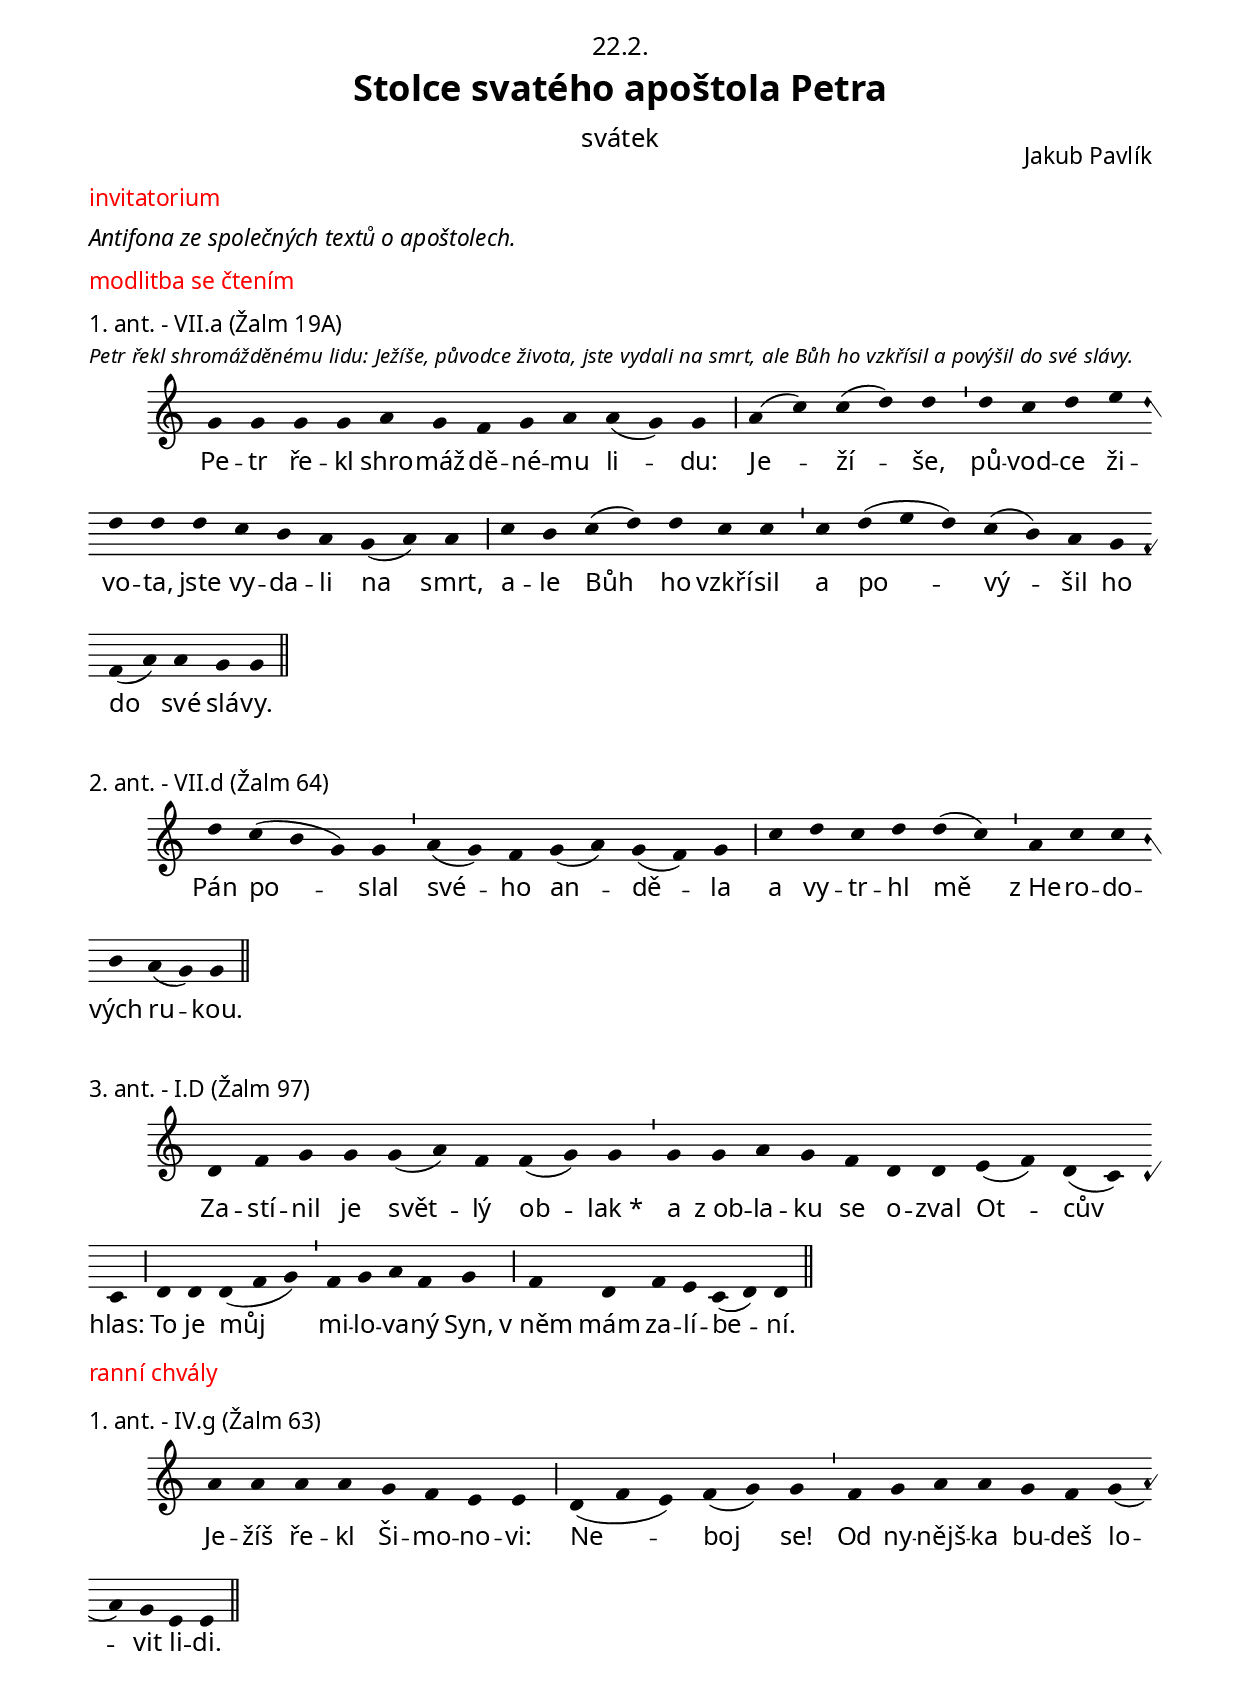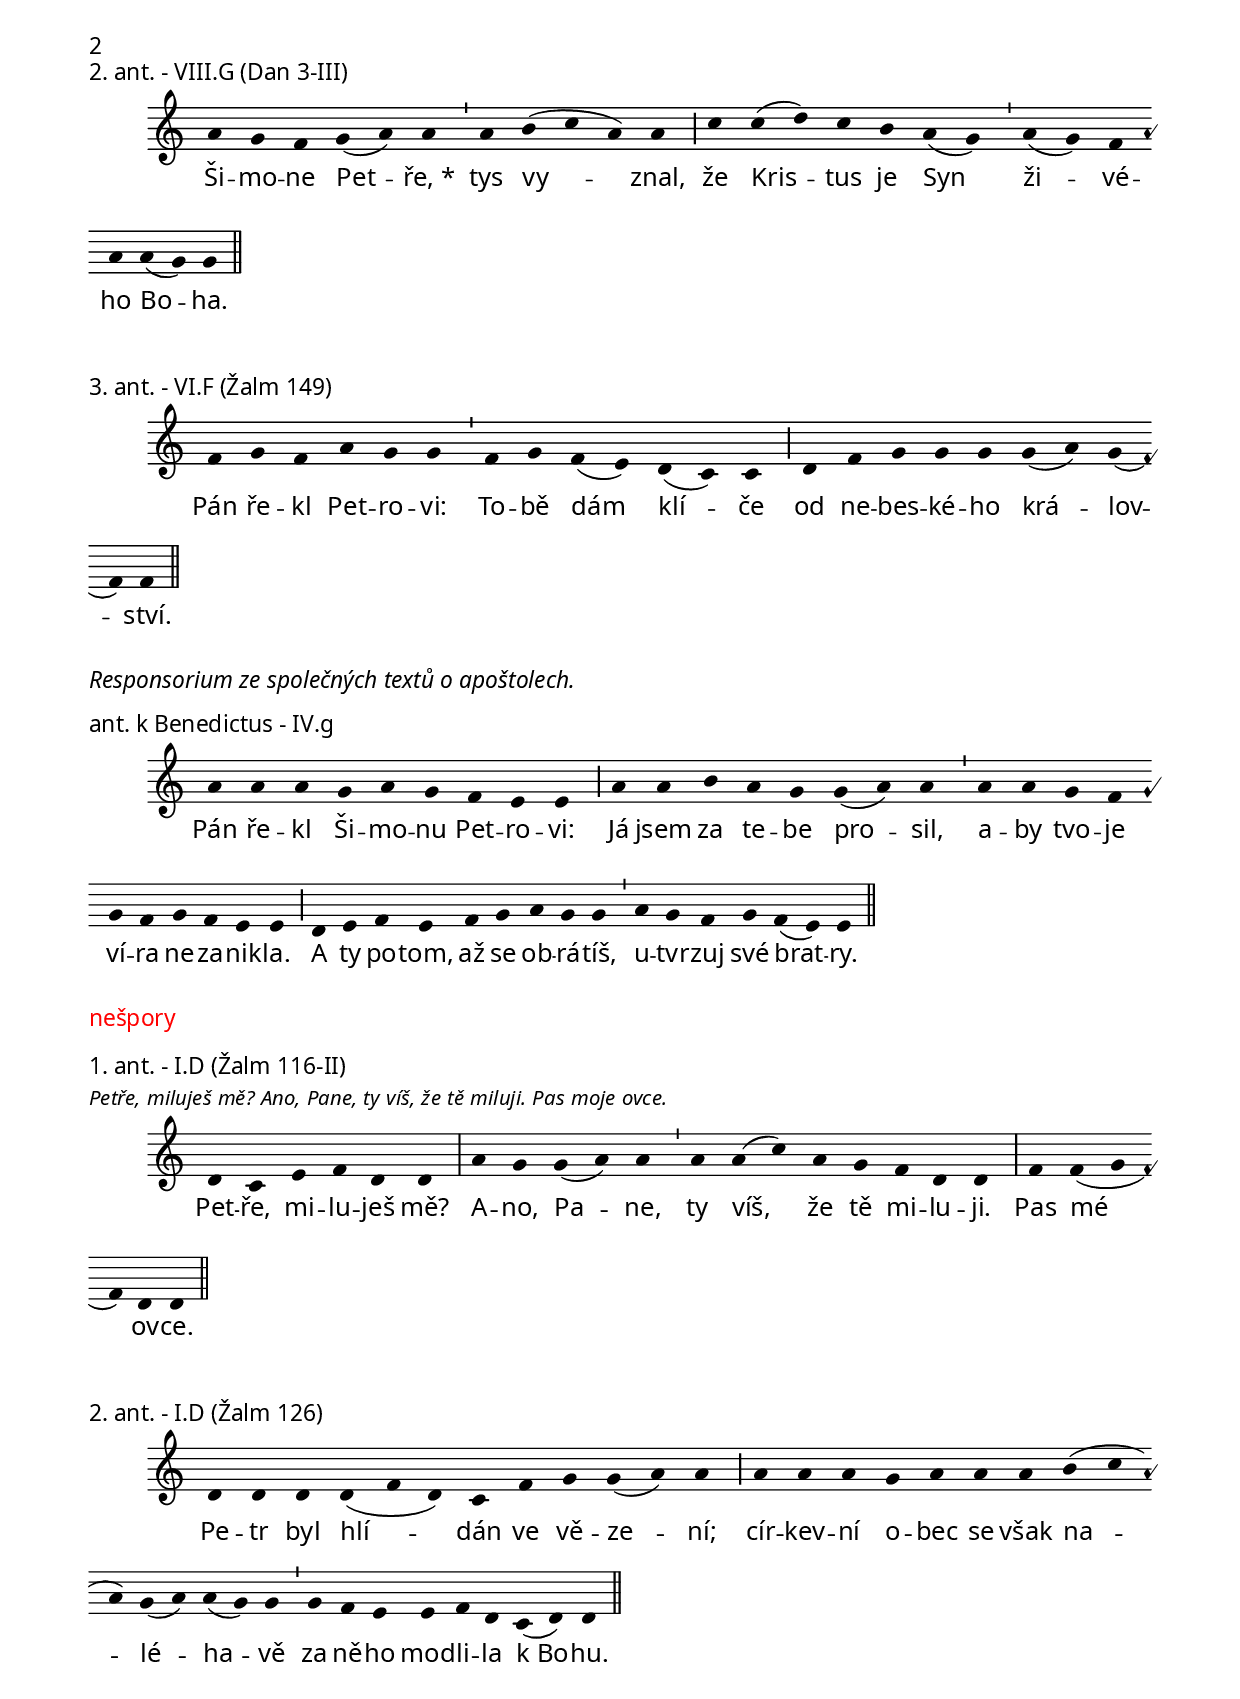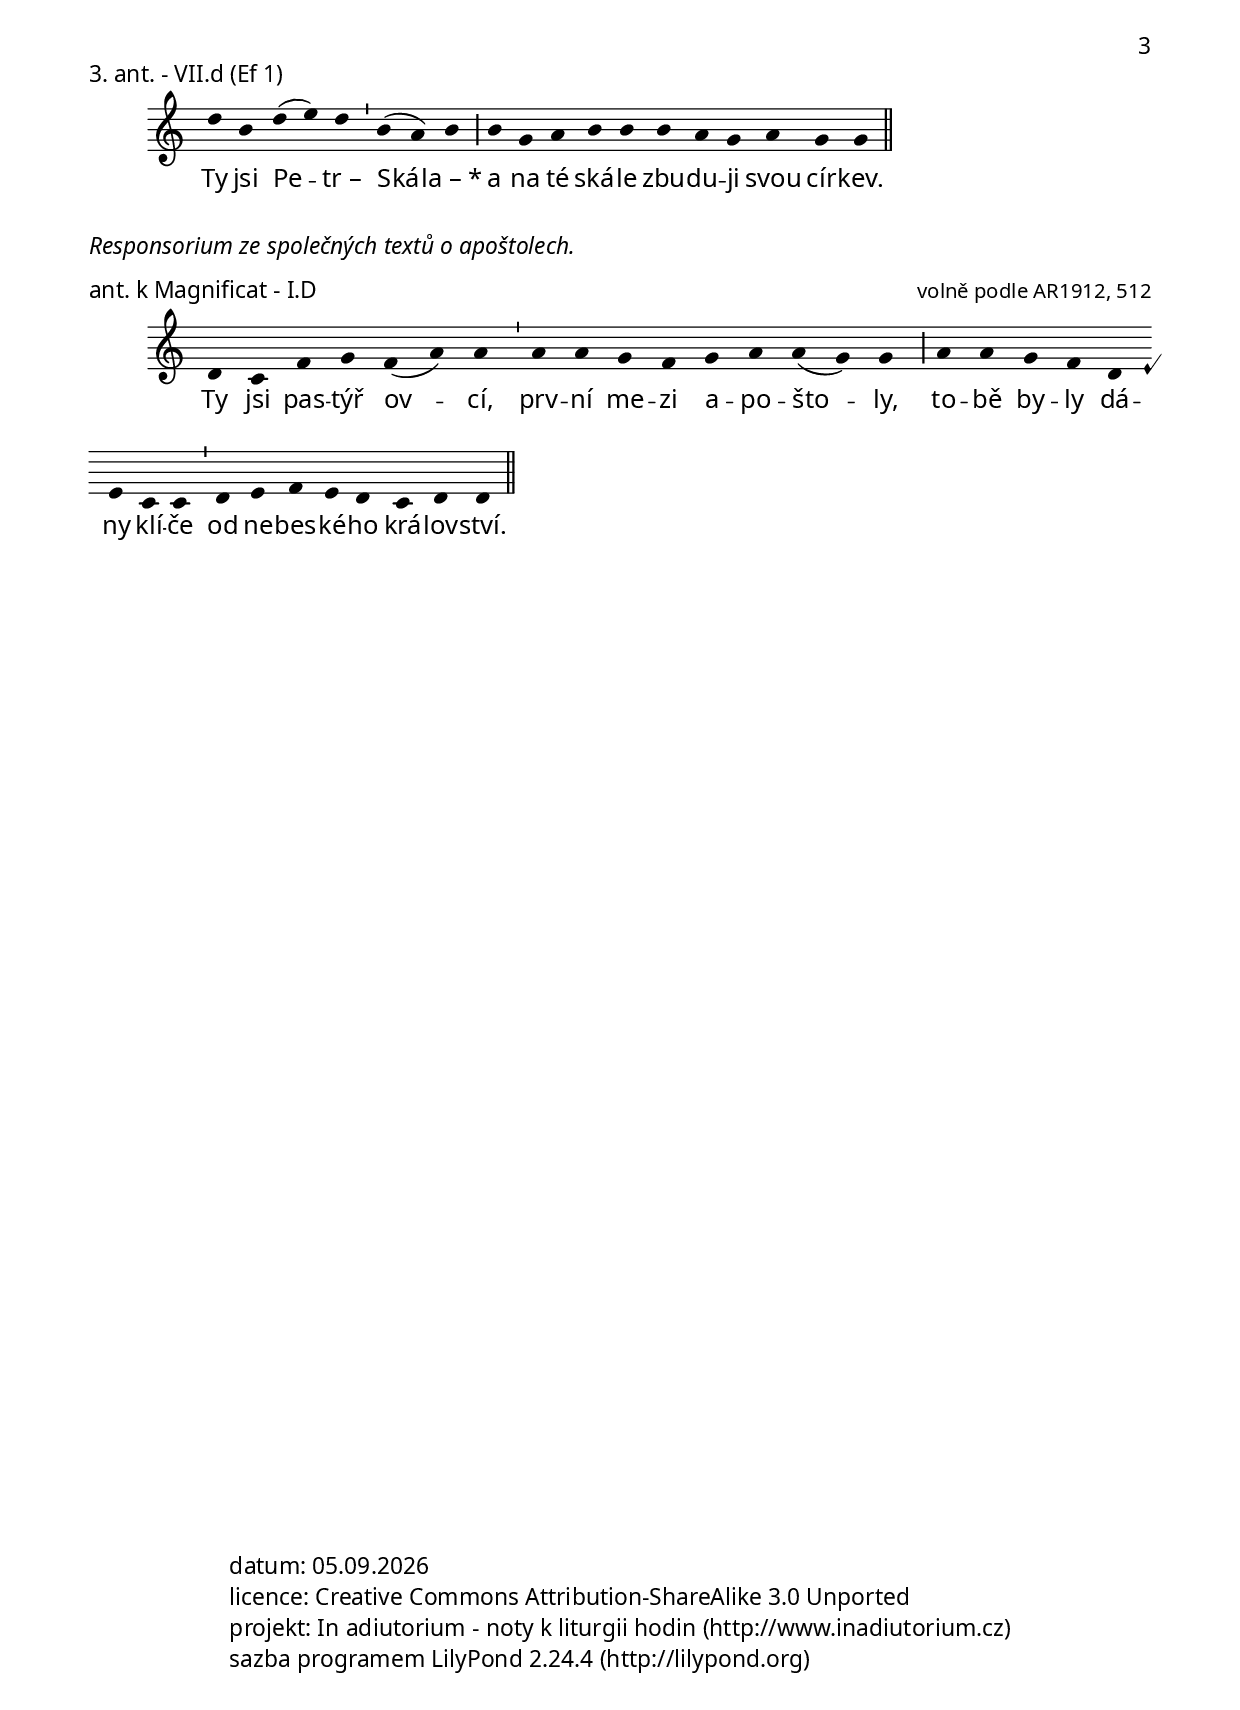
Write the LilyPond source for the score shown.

\version "2.16.0"

\include "../spolecne.ly"
\include "../dilyresponsorii.ly"

\header {
  title = \markup\titleSvatek
            "Stolce svatého apoštola Petra"
            svátek
            22.2.
  composer = "Jakub Pavlík"
}

\markup {\nadpisHodinka {"invitatorium"}}

\markup\italic{Antifona ze společných textů o apoštolech.}

\markup {\nadpisHodinka {"modlitba se čtením"}}

\score {
  \relative c'' {
    \choralniRezim
    g4 g g g a g f g a a( g) g \barMaior
    a( c) c( d) d \barMin
    d c d e d d
    d c b a g( a) a \barMaior
    c b c( d) d c c \barMin
    c d( e d) c( b) a g f( a) a g g \barFinalis
  }
  \addlyrics {
    Pe -- tr ře -- kl shro -- máž -- dě -- né -- mu li -- du:
    Je -- ží -- še,
    pů -- vod -- ce ži -- vo -- ta,
    jste vy -- da -- li na smrt,
    a -- le Bůh ho vzkří -- sil
    a po -- vý -- šil ho do své slá -- vy.
  }
  \header {
    textus_approbatus = "Petr řekl shromážděnému lidu:
    Ježíše, původce života, jste vydali na smrt,
    ale Bůh ho vzkřísil a povýšil do své slávy."
    quid = "1. ant."
    modus = "VII"
    differentia = "a"
    psalmus = "Žalm 19A"
    id = "mc-a1"
    piece = \markup {\sestavTitulek}
  }
}

\score {
  \relative c'' {
    \choralniRezim
    d4 c( b g) g \barMin
    a( g) f g( a) g( f) g \barMaior
    c d c d d( c) \barMin
    a c c b a( g) g \barFinalis
  }
  \addlyrics {
    Pán po -- slal
    své -- ho an -- dě -- la
    a vy -- tr -- hl mě
    z_He -- ro -- do -- vých ru -- kou.
  }
  \header {
    quid = "2. ant."
    modus = "VII"
    differentia = "d"
    psalmus = "Žalm 64"
    id = "mc-a2"
    piece = \markup {\sestavTitulek}
  }
}

\score {
  \relative c' {
    \choralniRezim
    d4 f g g g( a) f f( g) g \barMin
    g g a g f d d e( f) d( c) c \barMaior
    d d d( f g) \barMin f g a f g \barMaior
    f d f e c( d) d \barFinalis
  }
  \addlyrics {
    Za -- stí -- nil je svět -- lý ob -- lak_*
    a z_ob -- la -- ku se o -- zval Ot -- cův hlas:
    To je můj mi -- lo -- va -- ný Syn,
    v_něm mám za -- lí -- be -- ní.
  }
  \header {
    quid = "3. ant."
    modus = "I"
    differentia = "D"
    psalmus = "Žalm 97"
    id = "mc-a3"
    fial = "sanktoral/0806promenenipane.ly#2ne-a2"
    piece = \markup {\sestavTitulek}
  }
}

\markup {\nadpisHodinka {"ranní chvály"}}

\score {
  \relative c'' {
    \choralniRezim
    a4 a a a g f e e \barMaior
    d( f e) f( g) g \barMin
    f g a a g f g( a) g e e \barFinalis
  }
  \addlyrics {
    Je -- žíš ře -- kl Ši -- mo -- no -- vi:
    Ne -- boj se!
    Od ny -- nějš -- ka bu -- deš lo -- vit li -- di.
  }
  \header {
    quid = "1. ant."
    modus = "IV"
    differentia = "g"
    psalmus = "Žalm 63"
    fial = "fial://antifony/mezidobi_nedeleC_02_10.ly#ne5c-ne2-mag"
    id = "rch-a1"
    piece = \markup {\sestavTitulek}
  }
}

\score {
  \relative c'' {
    \choralniRezim
    a4 g f g( a) a \barMin
    a b( c a) a \barMaior
    c c( d) c b a( g) \barMin
    a( g) f a a( g) g \barFinalis
  }
  \addlyrics {
    Ši -- mo -- ne Pet -- ře,_*
    tys vy -- znal,
    že Kris -- tus je Syn
    ži -- vé -- ho Bo -- ha.
  }
  \header {
    quid = "2. ant."
    modus = "VIII"
    differentia = "G"
    psalmus = "Dan 3-III"
    fial = "fial://sanktoral/0629petraapavla.ly#1ne-a1"
    id = "rch-a2"
    piece = \markup {\sestavTitulek}
  }
}

\score {
  \relative c' {
    \choralniRezim
    f4 g f a g g \barMin
    f g f( e) d( c) c \barMaior
    d f g g g g( a) g( f) f \barFinalis
  }
  \addlyrics {
    Pán ře -- kl Pet -- ro -- vi:
    To -- bě dám klí -- če
    od ne -- bes -- ké -- ho krá -- lov -- ství.
  }
  \header {
    quid = "3. ant."
    modus = "VI"
    differentia = "F"
    psalmus = "Žalm 149"
    id = "rch-a3"
    piece = \markup {\sestavTitulek}
  }
}

\markup\italic{Responsorium ze společných textů o apoštolech.}

\score {
  \relative c'' {
    \choralniRezim
    a4 a a g a g f e e \barMaior
    a a b a g g( a) a \barMin
    a a g f g f g f e e \barMaior
    d e f e f g a g g \barMin
    a g f g f( e) e \barFinalis
  }
  \addlyrics {
    Pán ře -- kl Ši -- mo -- nu Pet -- ro -- vi:
    Já jsem za te -- be pro -- sil,
    a -- by tvo -- je ví -- ra ne -- za -- nik -- la.
    A ty po -- tom,  až se ob -- rá -- tíš,
    u -- tvr -- zuj své brat -- ry.
  }
  \header {
    quid = "ant. k Benedictus"
    modus = "IV"
    differentia = "g"
    psalmus = ""
    id = "rch-aben"
    fons = "kousek z: Petra a Pavla, 2. nesp., 1. a."
    fial = "sanktoral/0629petraapavla.ly#2ne-a1?cast"
    piece = \markup {\sestavTitulekBezZalmu}
  }
}

\markup {\nadpisHodinka {"nešpory"}}

\score {
  \relative c' {
    \choralniRezim
    d4 c e f d d \barMax
    a' g g( a) a \barMin a a( c) a g f d d \barMax
    f f( g f) d d \barFinalis
  }
  \addlyrics {
    Pet -- ře, mi -- lu -- ješ mě?
    A -- no, Pa -- ne, ty víš, že tě mi -- lu -- ji.
    Pas mé ov -- ce.
  }
  \header {
    textus_approbatus = "Petře, miluješ mě?
    Ano, Pane, ty víš, že tě miluji.
    Pas moje ovce."
    quid = "1. ant."
    modus = "I"
    differentia = "D"
    psalmus = "Žalm 116-II"
    id = "ne-a1"
    piece = \markup {\sestavTitulek}
  }
}

\score {
  \relative c' {
    \choralniRezim
    d4 d d d( f d) c f g g( a) a \barMaior
    a a a g a a a b( c a) g( a) a( g) g \barMin
    g f e e f d c( d) d \barFinalis
  }
  \addlyrics {
    Pe -- tr byl hlí -- dán ve vě -- ze -- ní;
    cír -- kev -- ní o -- bec se však na -- lé -- ha -- vě
    za ně -- ho mod -- li -- la k_Bo -- hu.
  }
  \header {
    quid = "2. ant."
    modus = "I"
    differentia = "D"
    psalmus = "Žalm 126"
    id = "ne-a2"
    piece = \markup {\sestavTitulek}
  }
}

\score {
  \relative c'' {
    \choralniRezim
    d4 b d( e) d \barMin
    b( a) b \barMaior
    b g a b b b a g a g g \barFinalis
  }
  \addlyrics {
    Ty jsi Pe -- tr_–
    Ská -- la_–_*
    a na té ská -- le zbu -- du -- ji svou cír -- kev.
  }
  \header {
    quid = "3. ant."
    modus = "VII"
    differentia = "d"
    psalmus = "Ef 1"
    fial = "fial://sanktoral/0629petraapavla.ly#1ne-a2"
    id = "ne-a3"
    piece = \markup {\sestavTitulek}
  }
}

\markup\italic{Responsorium ze společných textů o apoštolech.}

\score {
  \relative c' {
    \choralniRezim
    d4 c f g f( a) a \barMin
    a a g f g a a( g) g \barMaior
    a a g f d e c c \barMin
    d e f e d c d d \barFinalis
  }
  \addlyrics {
    Ty jsi pas -- týř ov -- cí,
    prv -- ní me -- zi a -- po -- što -- ly,
    to -- bě by -- ly dá -- ny klí -- če
    od ne -- bes -- ké -- ho krá -- lov -- ství.
  }
  \header {
    fons_externus = "volně podle AR1912, 512"
    quid = "ant. k Magnificat"
    modus = "I"
    differentia = "D"
    psalmus = ""
    id = "ne-amag"
    piece = \markup {\sestavTitulekBezZalmu}
  }
}